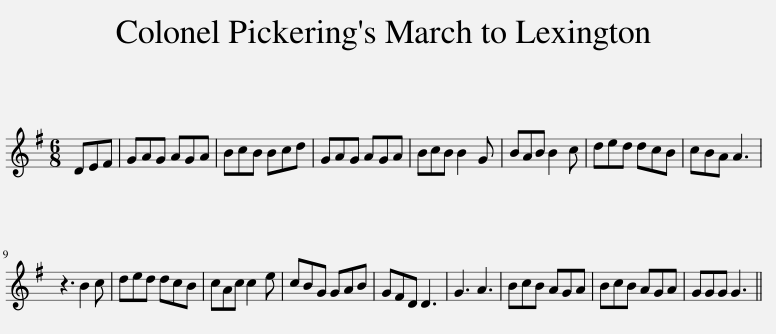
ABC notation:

X:1
L:1/8
M:6/8
I:linebreak $
K:G
V:1 treble
V:1
 DEF | GAG AGA | BcB Bcd | GAG AGA | BcB B2 G | %5
 BAB B2 c | ded dcB | cBA A3 |$ z3 B2 c | ded dcB | %10
 cAc c2 e | cBG GAB | GFD D3 | G3 A3 | BcB AGA | %15
 BcB AGA | GGG G3 || %17
